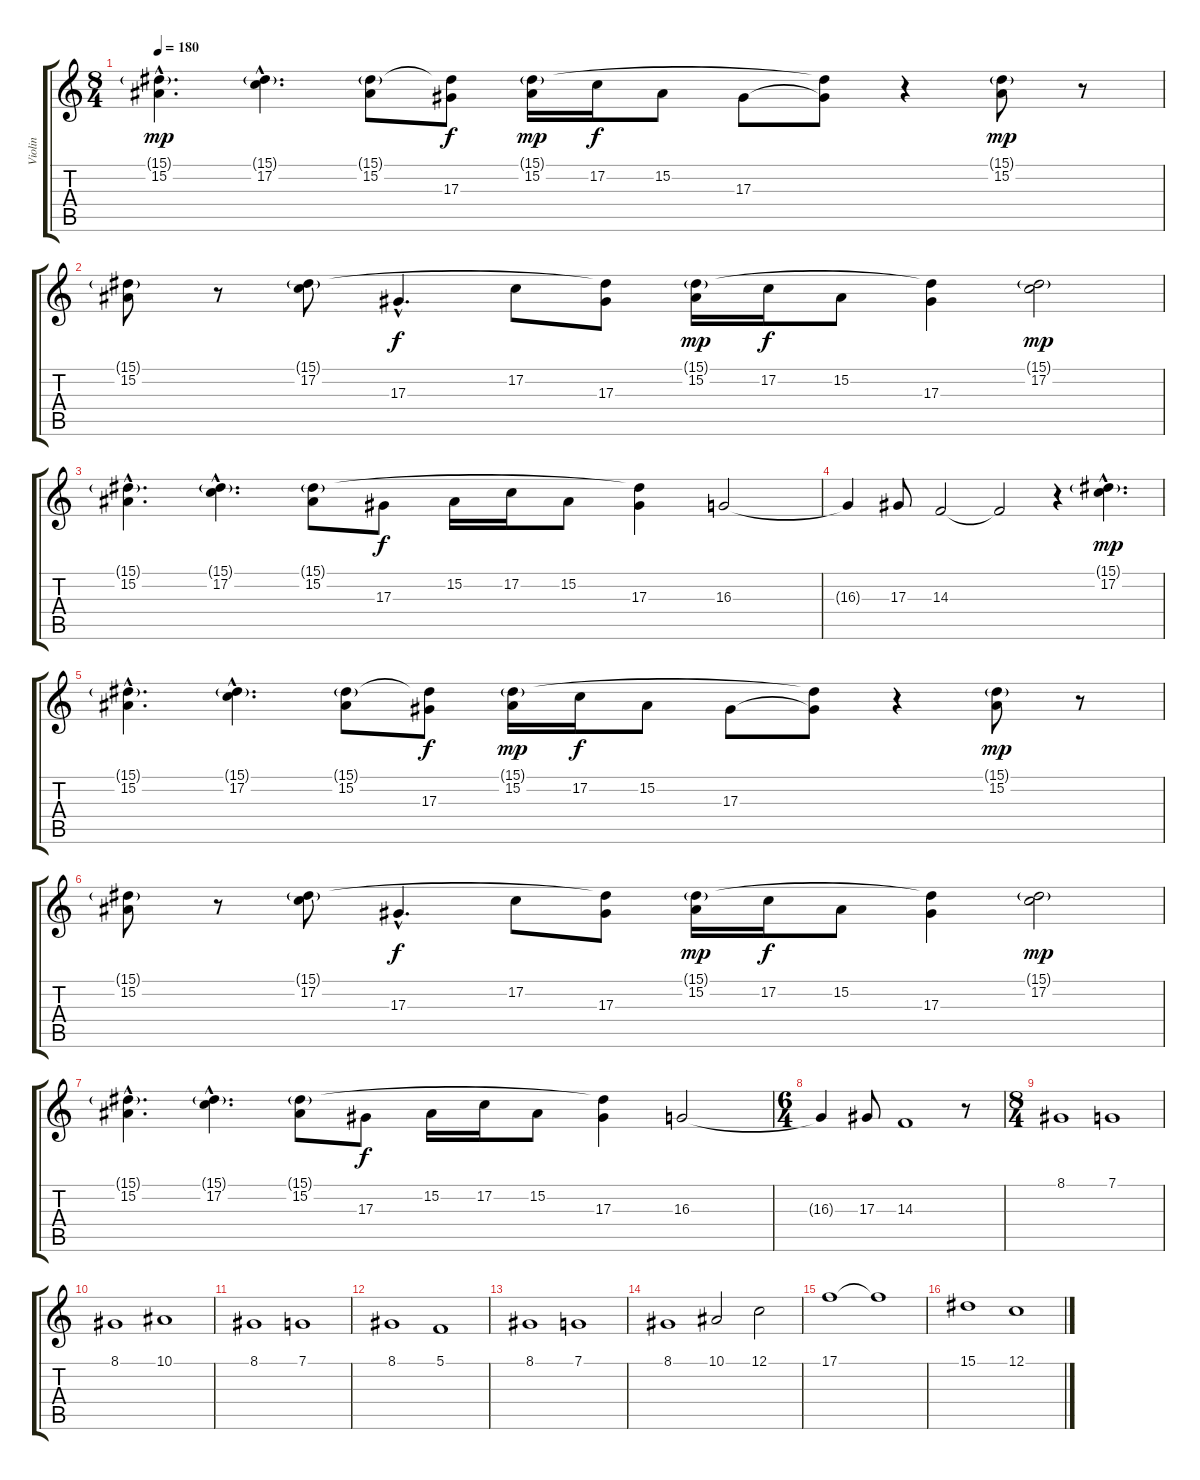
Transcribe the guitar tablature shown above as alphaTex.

\track ("Violin" "Violin") {instrument violin}
\staff {score tabs}
\tuning (C4 G3 Eb3 Bb2 F2 C2) {hide}
\ts (8 4)
\tempo 180
\clef g2
\ks c
(15.1{g hac} 15.2{hac}).4{d dy mp} (15.1{g hac} 17.2{hac}).4{d} (15.1{g} 15.2).8 (15.1{t} 17.3).8{dy f} (15.1{g} 15.2).16{dy mp} 17.2.16{dy f} 15.2.8 17.3.8 (15.1{t} 17.3{t}).8 r.4 (15.1{g} 15.2).8{dy mp} r.8 |
(15.1{g} 15.2).8 r.8 (15.1{g} 17.2).8 17.3{hac}.4{d dy f} 17.2.8 (15.1{t} 17.3).8 (15.1{g} 15.2).16{dy mp} 17.2.16{dy f} 15.2.8 (15.1{t} 17.3).4 (15.1{g} 17.2).2{dy mp} |
(15.1{g hac} 15.2{hac}).4{d} (15.1{g hac} 17.2{hac}).4{d} (15.1{g} 15.2).8 17.3.8{dy f} 15.2.16 17.2.16 15.2.8 (15.1{t} 17.3).4 16.3.2 |
16.3{t}.4 17.3.8 14.3.2 14.3{t}.2 r.4 (15.1{g hac} 17.2{hac}).4{d dy mp} |
(15.1{g hac} 15.2{hac}).4{d} (15.1{g hac} 17.2{hac}).4{d} (15.1{g} 15.2).8 (15.1{t} 17.3).8{dy f} (15.1{g} 15.2).16{dy mp} 17.2.16{dy f} 15.2.8 17.3.8 (15.1{t} 17.3{t}).8 r.4 (15.1{g} 15.2).8{dy mp} r.8 |
(15.1{g} 15.2).8 r.8 (15.1{g} 17.2).8 17.3{hac}.4{d dy f} 17.2.8 (15.1{t} 17.3).8 (15.1{g} 15.2).16{dy mp} 17.2.16{dy f} 15.2.8 (15.1{t} 17.3).4 (15.1{g} 17.2).2{dy mp} |
(15.1{g hac} 15.2{hac}).4{d} (15.1{g hac} 17.2{hac}).4{d} (15.1{g} 15.2).8 17.3.8{dy f} 15.2.16 17.2.16 15.2.8 (15.1{t} 17.3).4 16.3.2 |
\ts (6 4)
16.3{t}.4 17.3.8 14.3.1 r.8 |
\ts (8 4)
8.1.1{volume 4} 7.1.1 |
8.1.1 10.1.1 |
8.1.1 7.1.1 |
8.1.1 5.1.1 |
8.1.1{volume 4} 7.1.1 |
8.1.1 10.1.2 12.1.2 |
17.1.1 17.1{t}.1 |
15.1.1 12.1.1
